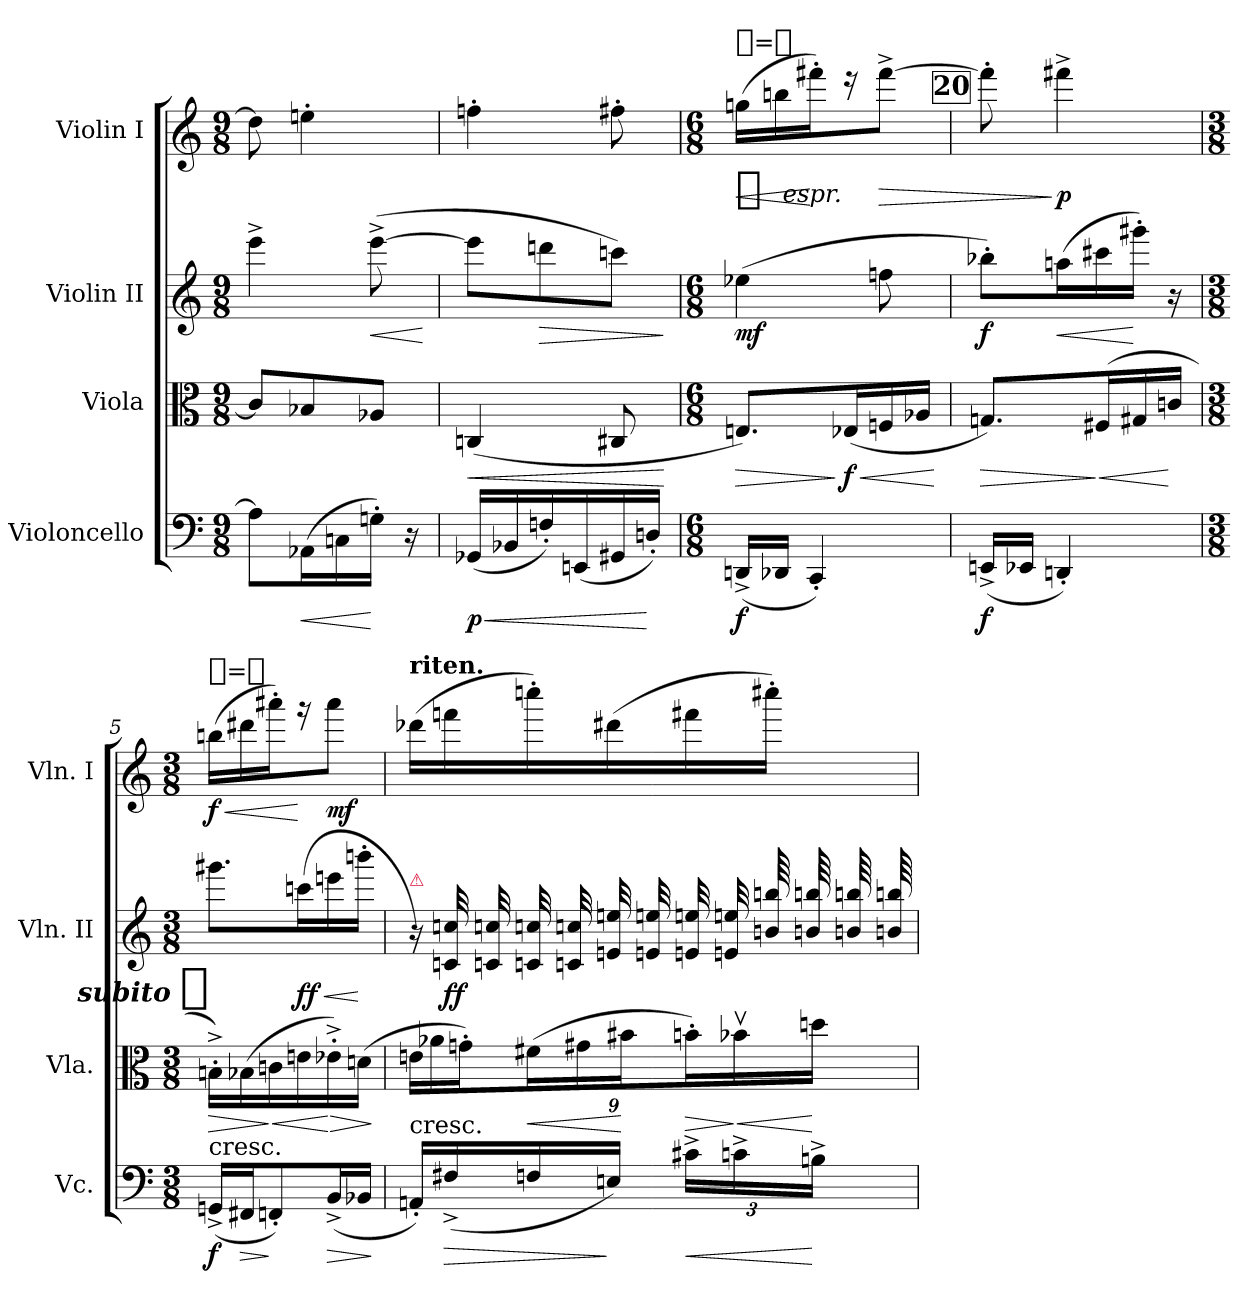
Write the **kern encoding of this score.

**kern	**dynam	**kern	**dynam	**kern	**dynam	**kern	**dynam
*part4	*part4	*part3	*part3	*part2	*part2	*part1	*part1
*staff4	*staff4	*staff3	*staff3	*staff2	*staff2	*staff1	*staff1
*I"Violoncello	*	*I"Viola	*	*I"Violin II	*	*I"Violin I	*
*I'Vc.	*	*I'Vla.	*	*I'Vln. II	*	*I'Vln. I	*
*clefF4	*	*clefC3	*	*clefG2	*	*clefG2	*
*k[]	*	*k[]	*	*k[]	*	*k[]	*
*C:	*	*C:	*	*C:	*	*C:	*
*M9/8	*	*M9/8	*	*M9/8	*	*M9/8	*
=	=	=	=	=	=	=	=
8AL]	.	8cL]	.	4eee^	.	8dd#]	.
!	!LO:HP:b	!	!	!	!	!	!
(16AA-XL	<	8B-X	.	.	.	4een'	.
16Cn	.	.	.	.	.	.	.
!	!	!	!	!	!LO:HP:b	!	!
16Gn'JJ)	[	8A-XJ	.	([8eee^	<	.	.
16r	.	.	.	.	.	.	.
.	.	.	.	.	[	.	.
=	=	=	=	=	=	=	=
!	!LO:HP:b	!	!LO:HP:b	!	!	!	!
(16GG-XLL	< p	(4Cn	<	8eeeL]	.	4ffn'	.
16BB-X	.	.	.	.	.	.	.
!	!	!	!	!	!LO:HP:b	!	!
16Fn')	.	.	.	8dddn	>	.	.
(16EEn	.	.	.	.	.	.	.
16GG#X	.	8C#X	.	8cccnJ)	.	8ff#X'	.
16Dn'JJ)	[	.	.	.	.	.	.
.	.	.	[	.	]	.	.
=4	=4	=4	=4	=4	=4	=4	=4
*M6/8	*	*M6/8	*	*M6/8	*	*M6/8	*
!	!	!	!	!	!	!LO:TX:a:t=[eighth]=[eighth]	!
!	!	!	!LO:HP:b	!	!	!	!LO:HP:b
!	!	!	!	!	!	!	!LO:DY:n=1:b:t=%s espr.
(16DDn^LL	f	8.EnL)	>	(4ee-X	mf	(16ggnLL	< f
16DD-XJJ	.	.	.	.	.	16bbn	.
4CC')	.	.	.	.	.	16fff#X'J)	[
!	!	!	!LO:HP:n=1:b	!	!	!	!
.	.	(16E-XL	] < f	.	.	16r	.
!	!	!	!	!	!	!	!LO:HP:b
.	.	16Fn	.	8ffn	.	[8fff#^J	>
.	.	16A-XJJ	.	.	.	.	.
.	.	.	[	.	.	.	.
!!LO:REH:place=s1:t=20
=	=	=	=	=	=	=	=
!	!	!	!LO:HP:b	!	!	!	!
(16EEn^LL	f	8.GnL)	>	8bb-X'L)	f	8fff#']	.
16EE-XJJ	.	.	.	.	.	.	.
!	!	!	!	!	!LO:HP:b	!	!
4DDn')	.	.	.	(16aanL	<	4fff#X^	] p
!	!	!	!LO:HP:n=1:b	!	!	!	!
.	.	(16F#XL	] <	16ccc#X	.	.	.
.	.	16G#X	.	16ggg#X'JJ)	[	.	.
.	.	16cnJJ	[	16r	.	.	.
=5	=5	=5	=5	=5	=5	=5	=5
*M3/8	*	*M3/8	*	*M3/8	*	*M3/8	*
!	!	!	!	!	!	!LO:TX:a:t=[eighth]=[eighth]	!
!LO:TX:t=cresc.	!	!	!	!	!	!	!
!	!	!	!LO:HP:b	!	!LO:DY:rj:t=subito %s	!	!LO:HP:b
(16GGn^LL	f	16Bn'^LL)	>	8.ggg#XL	p	(16bbnLL	< f
!	!LO:HP:b	!	!	!	!	!	!
16FF#XJ	>	(16B-X	.	.	.	16ddd#X	.
!	!	!	!LO:HP:n=1:b	!	!	!	!
8FFn')	]	16cn	] <	.	.	16aaa#X'J)	.
!	!	!	!	!	!LO:HP:b	!	!
.	.	16en	.	(16cccnL	< ff	16r	[
!	!LO:HP:b	!	!LO:HP:n=1:b	!	!	!	!
(16BB^L	>	16e-X'^)	[ >	16eeen	.	8aaa#J	mf
16BB-XJJ	.	(16dnJJ	.	16bbbn'JJ	[	.	.
.	]	.	]	.	.	.	.
=6	=6	=6	=6	=6	=6	=6	=6
!	!	!	!	!	!	!LO:TX:a:B:t=riten.	!
!	!	!	!	!LO:TX:a:color=crimson:t=⚠	!	!	!
!LO:TX:a:t=cresc.	!	!	!	!	!	!	!
16AAn'LL)	.	24enLL	.	16r)	.	(16ddd-XLL	.
.	.	24a-X	.	.	.	.	.
!	!LO:HP:b	!	!	!	!	!	!
*	*	*	*	*tremolo	*	*	*
(16F#X^	>	.	.	32cn 32ccnLLL	ff	16fffn	.
.	.	24gn'J)	.	.	.	.	.
.	.	.	.	32cn 32ccn	.	.	.
!	!	!	!LO:HP:b	!	!	!	!
16Fn	.	(24f#XL	<	32cn 32ccn	.	16ccccn')	.
.	.	.	.	32cn 32ccn	.	.	.
.	.	24g#X	.	.	.	.	.
16EnJJ)	]	.	.	32en 32eenLLL	.	(16ddd#X	.
.	.	24b#XJ	[	.	.	.	.
.	.	.	.	32en 32een	.	.	.
!	!LO:HP:b	!	!LO:HP:b	!	!	!	!
24c#X^LL	<	24bn'L)	>	32en 32een	.	16fff#X	.
.	.	.	.	32en 32een	.	.	.
!	!	!	!LO:HP:n=1:b	!	!	!	!
24cn^	.	24b-Xvi	] <	.	.	.	.
.	.	.	.	64bn/ 64bbn/LLLL	.	16cccc#X'JJ)	.
.	.	.	.	64bn/ 64bbn/	.	.	.
24Bn^JJ	[	24ddnJJ	[	.	.	.	.
.	.	.	.	64bn/ 64bbn/	.	.	.
.	.	.	.	64bn/ 64bbn/	.	.	.
*	*	*	*	*Xtremolo	*	*	*
=	=	=	=	=	=	=	=
*-	*-	*-	*-	*-	*-	*-	*-
